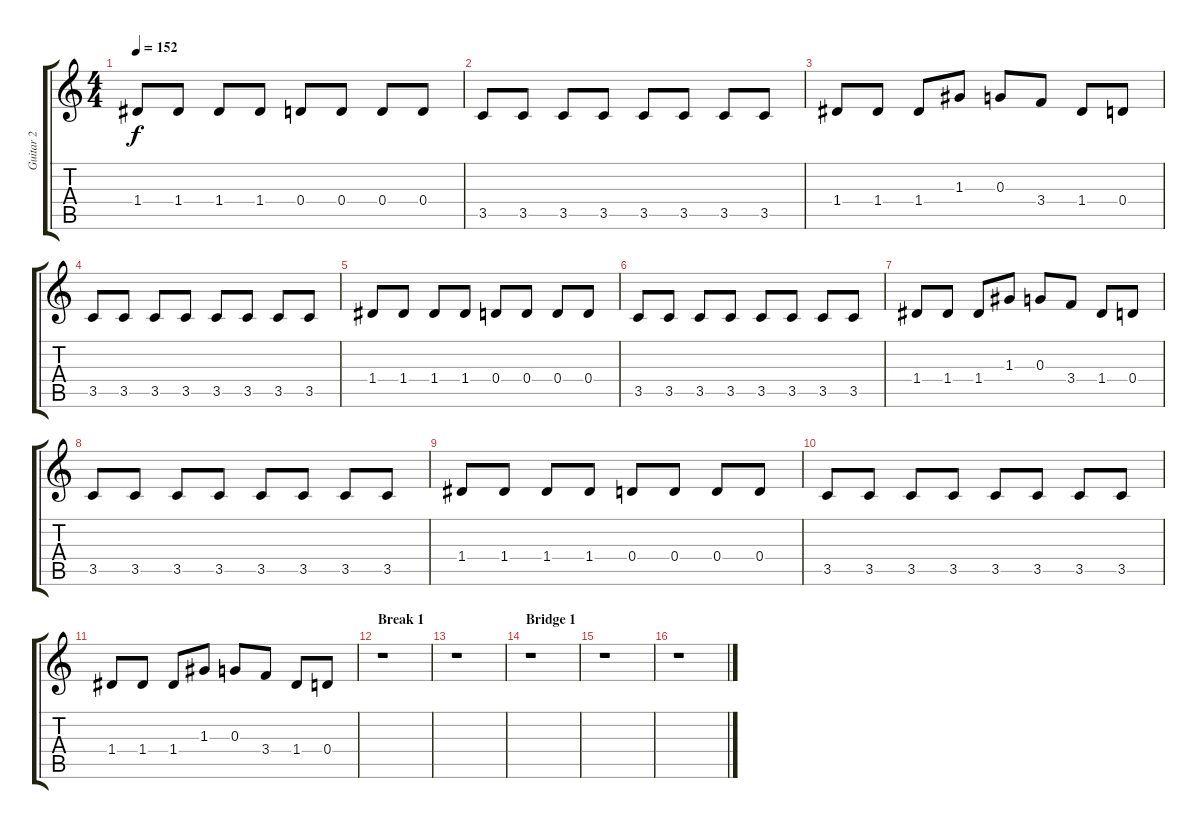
\track ("Guitar 2" "Guitar 2") {instrument overdrivenguitar}
\staff {score tabs}
\tuning (E4 B3 G3 D3 A2 E2) {hide}
\ts (4 4)
\tempo 152
\clef g2
\ks c
1.4.8{dy f} 1.4.8 1.4.8 1.4.8 0.4.8 0.4.8 0.4.8 0.4.8 |
3.5.8 3.5.8 3.5.8 3.5.8 3.5.8 3.5.8 3.5.8 3.5.8 |
1.4.8 1.4.8 1.4.8 1.3.8 0.3.8 3.4.8 1.4.8 0.4.8 |
3.5.8 3.5.8 3.5.8 3.5.8 3.5.8 3.5.8 3.5.8 3.5.8 |
1.4.8 1.4.8 1.4.8 1.4.8 0.4.8 0.4.8 0.4.8 0.4.8 |
3.5.8 3.5.8 3.5.8 3.5.8 3.5.8 3.5.8 3.5.8 3.5.8 |
1.4.8 1.4.8 1.4.8 1.3.8 0.3.8 3.4.8 1.4.8 0.4.8 |
3.5.8 3.5.8 3.5.8 3.5.8 3.5.8 3.5.8 3.5.8 3.5.8 |
1.4.8 1.4.8 1.4.8 1.4.8 0.4.8 0.4.8 0.4.8 0.4.8 |
3.5.8 3.5.8 3.5.8 3.5.8 3.5.8 3.5.8 3.5.8 3.5.8 |
1.4.8 1.4.8 1.4.8 1.3.8 0.3.8 3.4.8 1.4.8 0.4.8 |
\section ("" "Break 1")
r.1 |
r.1 |
\section ("" "Bridge 1")
r.1 |
r.1 |
r.1
